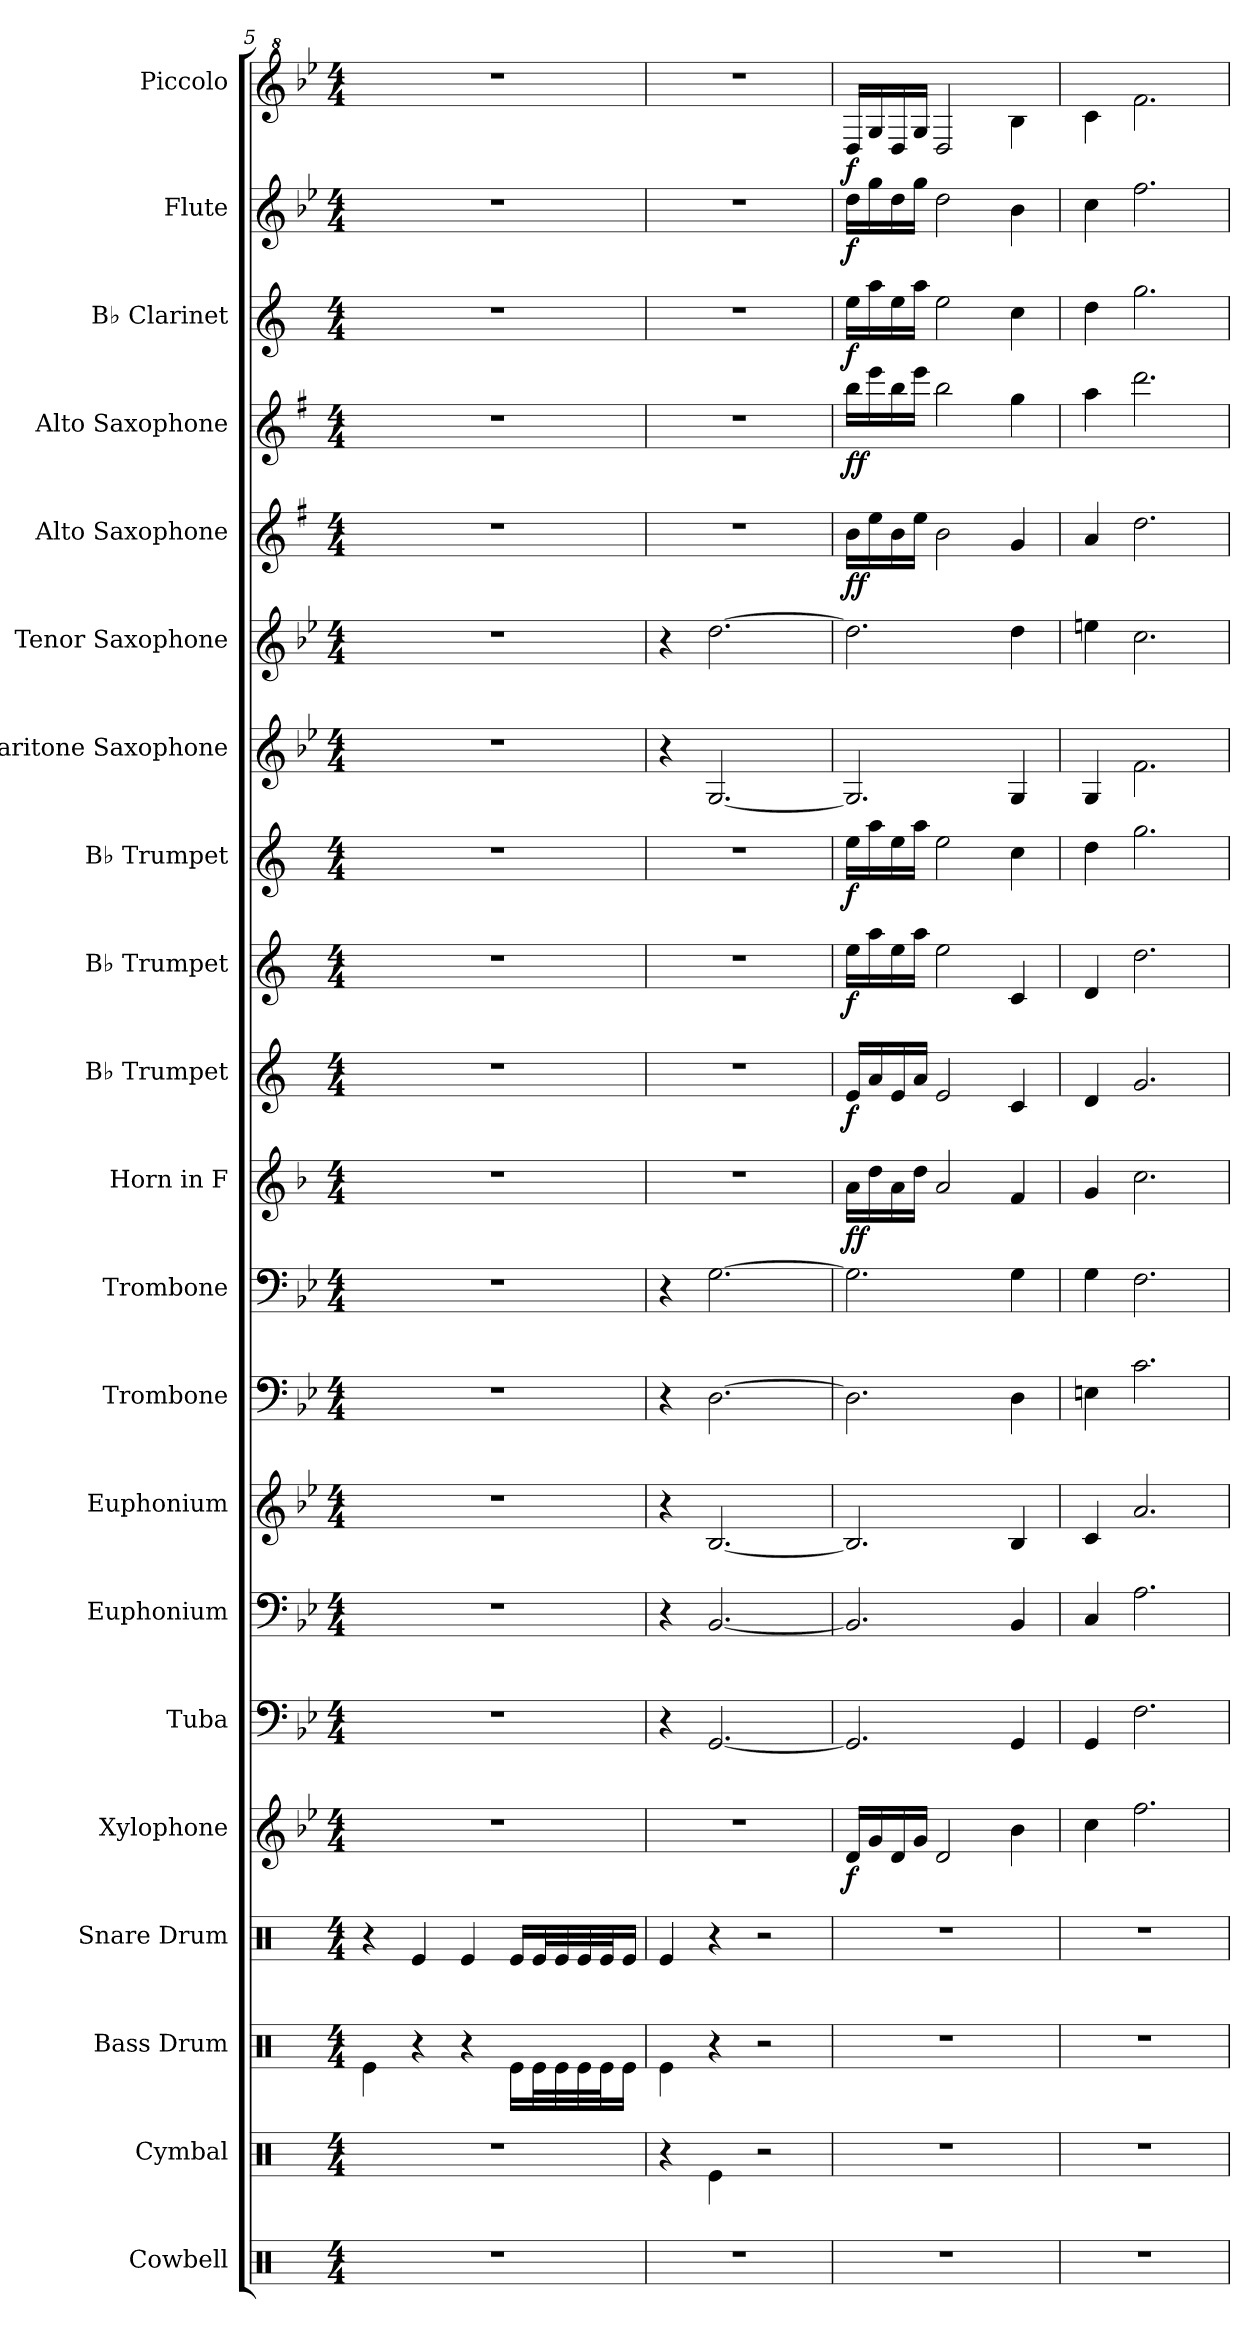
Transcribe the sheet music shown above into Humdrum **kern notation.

**kern	**kern	**kern	**kern	**kern	**dynam	**kern	**kern	**kern	**kern	**kern	**kern	**dynam	**kern	**dynam	**kern	**dynam	**kern	**dynam	**kern	**kern	**kern	**dynam	**kern	**dynam	**kern	**dynam	**kern	**dynam	**kern	**dynam
*part21	*part20	*part19	*part18	*part17	*part17	*part16	*part15	*part14	*part13	*part12	*part11	*part11	*part10	*part10	*part9	*part9	*part8	*part8	*part7	*part6	*part5	*part5	*part4	*part4	*part3	*part3	*part2	*part2	*part1	*part1
*staff21	*staff20	*staff19	*staff18	*staff17	*staff17	*staff16	*staff15	*staff14	*staff13	*staff12	*staff11	*staff11	*staff10	*staff10	*staff9	*staff9	*staff8	*staff8	*staff7	*staff6	*staff5	*staff5	*staff4	*staff4	*staff3	*staff3	*staff2	*staff2	*staff1	*staff1
*I"Cowbell	*I"Cymbal	*I"Bass Drum	*I"Snare Drum	*I"Xylophone	*	*I"Tuba	*I"Euphonium	*I"Euphonium	*I"Trombone	*I"Trombone	*I"Horn in F	*	*I"B♭ Trumpet	*	*I"B♭ Trumpet	*	*I"B♭ Trumpet	*	*I"Baritone Saxophone	*I"Tenor Saxophone	*I"Alto Saxophone	*	*I"Alto Saxophone	*	*I"B♭ Clarinet	*	*I"Flute	*	*I"Piccolo	*
*I'Cwb.	*I'Cym.	*I'B. Dr.	*I'Sn. Dr.	*I'Xyl.	*	*I'Tu.	*I'Eu.	*I'Eu.	*I'Trb.	*I'Trb.	*	*	*I'B♭ Tpt.	*	*I'B♭ Tpt.	*	*I'B♭ Tpt.	*	*I'Bar. Sax.	*I'T. Sax.	*I'A. Sax.	*	*I'A. Sax.	*	*I'B♭ Cl.	*	*I'Fl.	*	*I'Picc.	*
*clefX	*clefX	*clefX	*clefX	*clefG2	*	*clefF4	*clefF4	*clefG2	*clefF4	*clefF4	*clefG2	*	*clefG2	*	*clefG2	*	*clefG2	*	*clefG2	*clefG2	*clefG2	*	*clefG2	*	*clefG2	*	*clefG2	*	*clefG^2	*
*	*	*	*	*ITrd-7c-12	*	*	*	*	*	*	*ITrd4c7	*	*ITrd1c2	*	*ITrd1c2	*	*ITrd1c2	*	*ITrd12c21	*ITrd8c14	*ITrd5c9	*	*ITrd5c9	*	*ITrd1c2	*	*	*	*ITrd-7c-12	*
*k[]	*k[]	*k[]	*k[]	*k[b-e-]	*	*k[b-e-]	*k[b-e-]	*k[b-e-]	*k[b-e-]	*k[b-e-]	*k[b-e-]	*	*k[b-e-]	*	*k[b-e-]	*	*k[b-e-]	*	*k[b-e-]	*k[b-e-]	*k[b-e-]	*	*k[b-e-]	*	*k[b-e-]	*	*k[b-e-]	*	*k[b-e-]	*
*M4/4	*M4/4	*M4/4	*M4/4	*M4/4	*	*M4/4	*M4/4	*M4/4	*M4/4	*M4/4	*M4/4	*	*M4/4	*	*M4/4	*	*M4/4	*	*M4/4	*M4/4	*M4/4	*	*M4/4	*	*M4/4	*	*M4/4	*	*M4/4	*
=5	=5	=5	=5	=5	=5	=5	=5	=5	=5	=5	=5	=5	=5	=5	=5	=5	=5	=5	=5	=5	=5	=5	=5	=5	=5	=5	=5	=5	=5	=5
1r	1r	4Re\	4r	1r	.	1r	1r	1r	1r	1r	1r	.	1r	.	1r	.	1r	.	1r	1r	1r	.	1r	.	1r	.	1r	.	1r	.
.	.	4r	4Re/	.	.	.	.	.	.	.	.	.	.	.	.	.	.	.	.	.	.	.	.	.	.	.	.	.	.	.
.	.	4r	4Re/	.	.	.	.	.	.	.	.	.	.	.	.	.	.	.	.	.	.	.	.	.	.	.	.	.	.	.
.	.	16Re\LL	16Re/LL	.	.	.	.	.	.	.	.	.	.	.	.	.	.	.	.	.	.	.	.	.	.	.	.	.	.	.
.	.	32Re\L	32Re/L	.	.	.	.	.	.	.	.	.	.	.	.	.	.	.	.	.	.	.	.	.	.	.	.	.	.	.
.	.	32Re\	32Re/	.	.	.	.	.	.	.	.	.	.	.	.	.	.	.	.	.	.	.	.	.	.	.	.	.	.	.
.	.	32Re\	32Re/	.	.	.	.	.	.	.	.	.	.	.	.	.	.	.	.	.	.	.	.	.	.	.	.	.	.	.
.	.	32Re\J	32Re/J	.	.	.	.	.	.	.	.	.	.	.	.	.	.	.	.	.	.	.	.	.	.	.	.	.	.	.
.	.	16Re\JJ	16Re/JJ	.	.	.	.	.	.	.	.	.	.	.	.	.	.	.	.	.	.	.	.	.	.	.	.	.	.	.
=6	=6	=6	=6	=6	=6	=6	=6	=6	=6	=6	=6	=6	=6	=6	=6	=6	=6	=6	=6	=6	=6	=6	=6	=6	=6	=6	=6	=6	=6	=6
1r	4r	4Re\	4Re/	1r	.	4r	4r	4r	4r	4r	1r	.	1r	.	1r	.	1r	.	4r	4r	1r	.	1r	.	1r	.	1r	.	1r	.
.	4Re\	4r	4r	.	.	[2.GG/	[2.BB-/	[2.B-/	[2.D\	[2.G\	.	.	.	.	.	.	.	.	[2.GG/	[2.d\	.	.	.	.	.	.	.	.	.	.
.	2r	2r	2r	.	.	.	.	.	.	.	.	.	.	.	.	.	.	.	.	.	.	.	.	.	.	.	.	.	.	.
=7	=7	=7	=7	=7	=7	=7	=7	=7	=7	=7	=7	=7	=7	=7	=7	=7	=7	=7	=7	=7	=7	=7	=7	=7	=7	=7	=7	=7	=7	=7
!	!	!	!	!	!LO:DY:b	!	!	!	!	!	!	!LO:DY:b	!	!	!	!	!	!	!	!	!	!	!	!	!	!	!	!	!	!
!	!	!	!	!	!	!	!	!	!	!	!	!LO:DY:n=1:b	!	!LO:DY:b	!	!LO:DY:b	!	!LO:DY:b	!	!	!	!LO:DY:b	!	!	!	!	!	!	!	!
!	!	!	!	!	!	!	!	!	!	!	!	!	!	!	!	!	!	!	!	!	!	!LO:DY:n=1:b	!	!LO:DY:b	!	!	!	!	!	!
!	!	!	!	!	!	!	!	!	!	!	!	!	!	!	!	!	!	!	!	!	!	!	!	!LO:DY:n=1:b	!	!LO:DY:b	!	!LO:DY:b	!	!LO:DY:b
1r	1r	1r	1r	16dd/LL	f	2.GG/]	2.BB-/]	2.B-/]	2.D\]	2.G\]	16d\LL	f f	16d/LL	f	16dd\LL	f	16dd\LL	f	2.GG/]	2.d\]	16d\LL	f f	16dd\LL	f f	16dd\LL	f	16dd\LL	f	16dd/LL	f
.	.	.	.	16gg/	.	.	.	.	.	.	16g\	.	16g/	.	16gg\	.	16gg\	.	.	.	16g\	.	16gg\	.	16gg\	.	16gg\	.	16gg/	.
.	.	.	.	16dd/	.	.	.	.	.	.	16d\	.	16d/	.	16dd\	.	16dd\	.	.	.	16d\	.	16dd\	.	16dd\	.	16dd\	.	16dd/	.
.	.	.	.	16gg/JJ	.	.	.	.	.	.	16g\JJ	.	16g/JJ	.	16gg\JJ	.	16gg\JJ	.	.	.	16g\JJ	.	16gg\JJ	.	16gg\JJ	.	16gg\JJ	.	16gg/JJ	.
.	.	.	.	2dd/	.	.	.	.	.	.	2d/	.	2d/	.	2dd\	.	2dd\	.	.	.	2d\	.	2dd\	.	2dd\	.	2dd\	.	2dd/	.
.	.	.	.	4bb-\	.	4GG/	4BB-/	4B-/	4D\	4G\	4B-/	.	4B-/	.	4B-/	.	4b-\	.	4GG/	4d\	4B-/	.	4b-\	.	4b-\	.	4b-\	.	4bb-\	.
=8	=8	=8	=8	=8	=8	=8	=8	=8	=8	=8	=8	=8	=8	=8	=8	=8	=8	=8	=8	=8	=8	=8	=8	=8	=8	=8	=8	=8	=8	=8
1r	1r	1r	1r	4ccc\	.	4GG/	4C/	4c/	4En\	4G\	4c/	.	4c/	.	4c/	.	4cc\	.	4GG/	4en\	4c/	.	4cc\	.	4cc\	.	4cc\	.	4ccc\	.
.	.	.	.	2.fff\	.	2.F\	2.A\	2.a/	2.c\	2.F\	2.f\	.	2.f/	.	2.cc\	.	2.ff\	.	2.F\	2.c\	2.f\	.	2.ff\	.	2.ff\	.	2.ff\	.	2.fff\	.
=	=	=	=	=	=	=	=	=	=	=	=	=	=	=	=	=	=	=	=	=	=	=	=	=	=	=	=	=	=	=
*-	*-	*-	*-	*-	*-	*-	*-	*-	*-	*-	*-	*-	*-	*-	*-	*-	*-	*-	*-	*-	*-	*-	*-	*-	*-	*-	*-	*-	*-	*-
